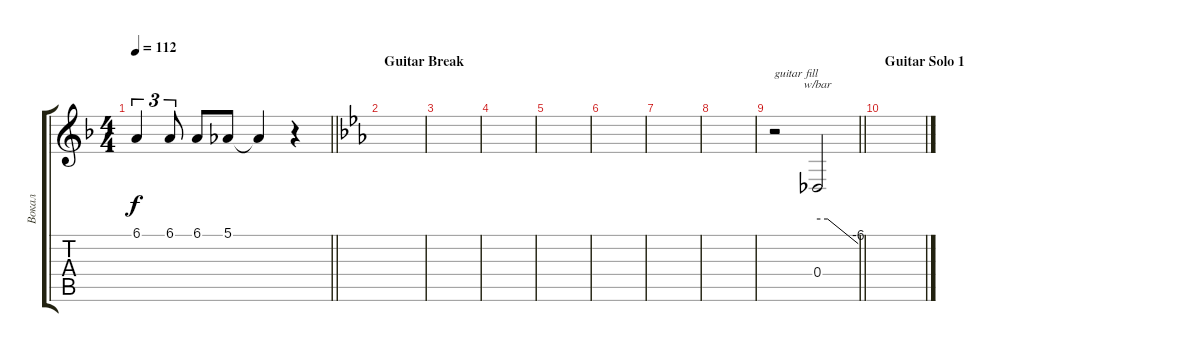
\track ("Вокал" "Вокал") {instrument trumpet}
\staff {score tabs}
\tuning (Eb4 Bb3 Gb3 Db3 Ab2 Eb2) {hide}
\ts (4 4)
\tempo 112
\clef g2
\barLineRight lightlight
\ks dminor
6.1.4{tu (3 2) dy f} 6.1.8{tu (3 2)} 6.1.8 5.1.8 5.1{t}.4 r.4 |
\section ("" "Guitar Break")
\ks cminor
|
|
|
|
|
|
|
\barLineRight lightlight
r.2{txt "guitar fill" volume 8 instrument distortionguitar} 0.4.2{tbe (custom default 0 0 15 0 60 -24)} |
\section ("" "Guitar Solo 1")
